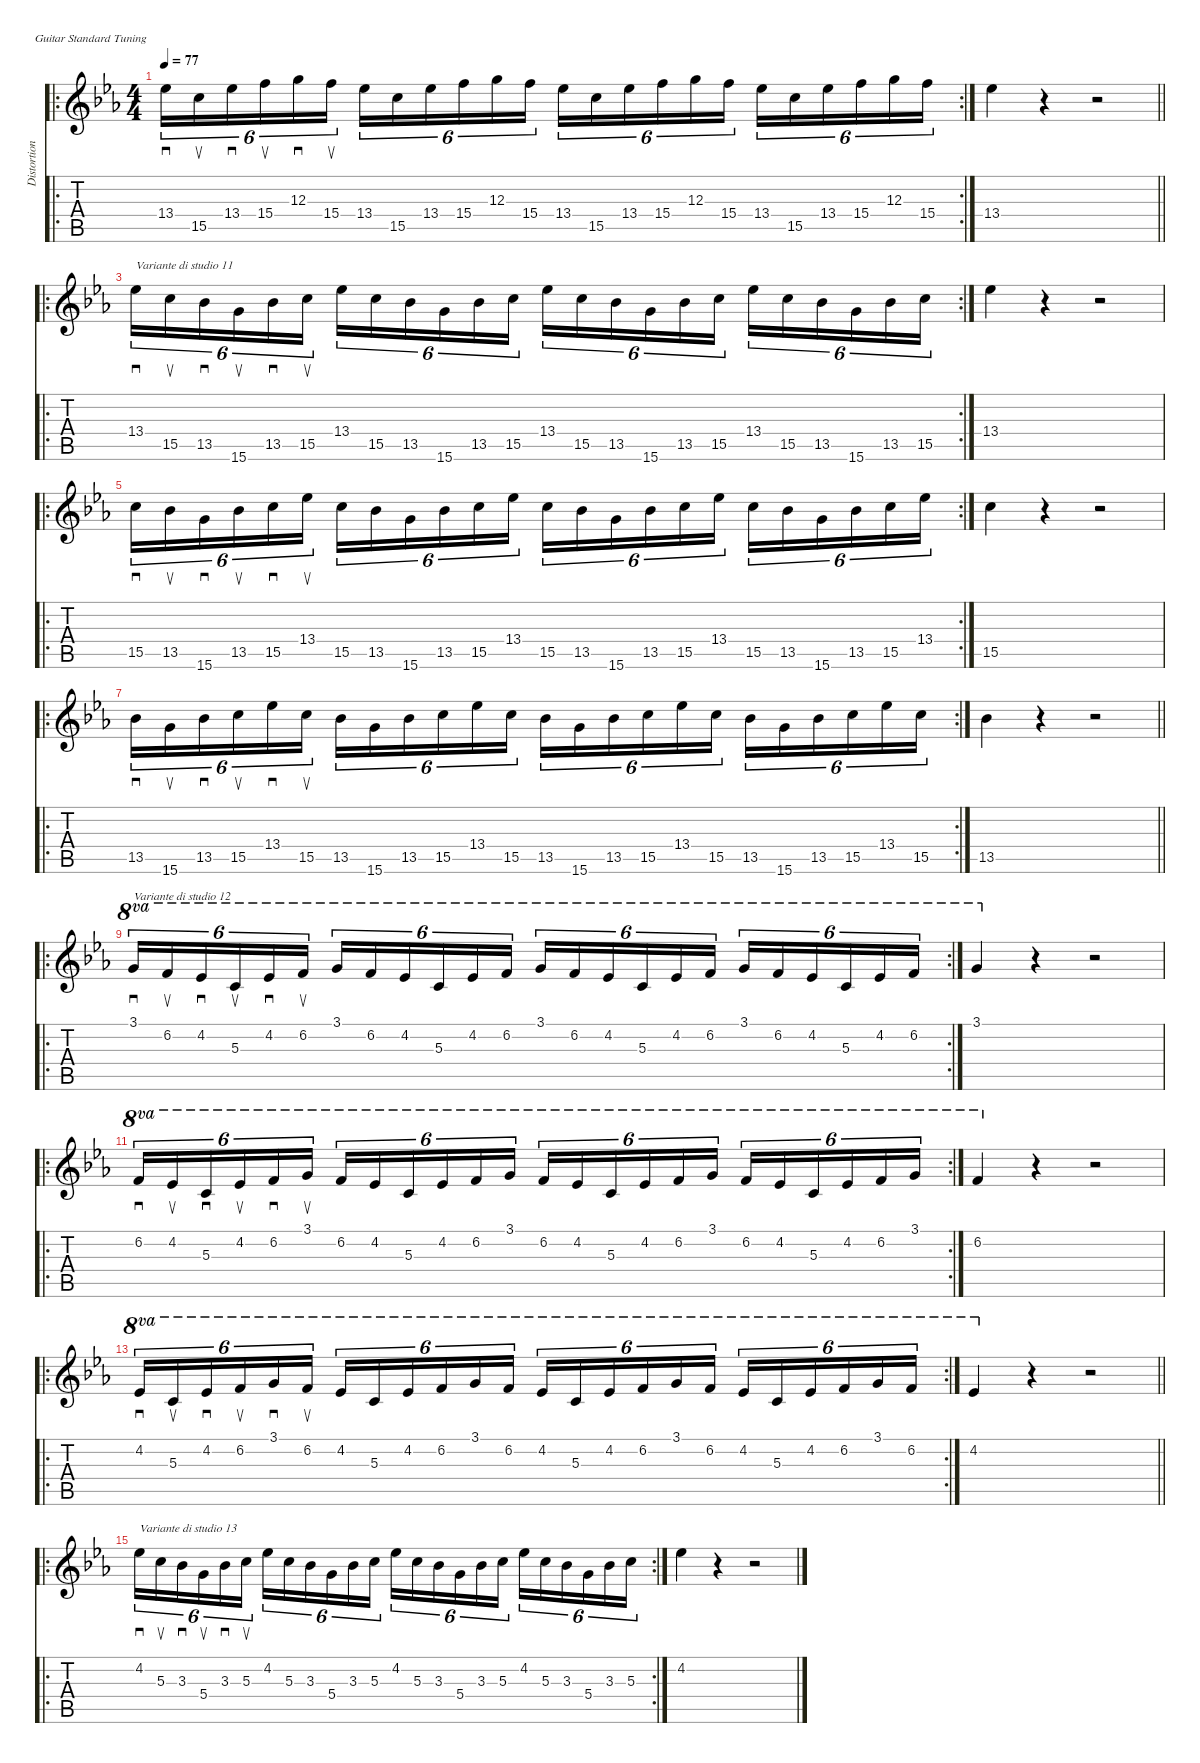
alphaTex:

\defaultSystemsLayout 4
\hideDynamics
\bracketExtendMode nobrackets
\otherSystemsTrackNameOrientation horizontal
\defaultBarNumberDisplay FirstOfSystem
\track ("Distortion Guitar" "Distortion") {instrument distortionguitar}
\staff {score tabs}
\tuning (E4 B3 G3 D3 A2 E2)
\ro
\rc 2
\ts (4 4)
\tempo 77
\clef g2
\ks cminor
13.4{acc b}.16{sd tu (6 4) dy mf beam Down} 15.5{acc forcenatural}.16{su tu (6 4) beam Down} 13.4{acc b}.16{sd tu (6 4) beam Down} 15.4{acc forcenatural}.16{su tu (6 4) beam Down} 12.3{acc forcenatural}.16{sd tu (6 4) beam Down} 15.4{acc forcenatural}.16{su tu (6 4) beam Down} 13.4{acc b}.16{tu (6 4) beam Down} 15.5{acc forcenatural}.16{tu (6 4) beam Down} 13.4{acc b}.16{tu (6 4) beam Down} 15.4{acc forcenatural}.16{tu (6 4) beam Down} 12.3{acc forcenatural}.16{tu (6 4) beam Down} 15.4{acc forcenatural}.16{tu (6 4) beam Down} 13.4{acc b}.16{tu (6 4) beam Down} 15.5{acc forcenatural}.16{tu (6 4) beam Down} 13.4{acc b}.16{tu (6 4) beam Down} 15.4{acc forcenatural}.16{tu (6 4) beam Down} 12.3{acc forcenatural}.16{tu (6 4) beam Down} 15.4{acc forcenatural}.16{tu (6 4) beam Down} 13.4{acc b}.16{tu (6 4) beam Down} 15.5{acc forcenatural}.16{tu (6 4) beam Down} 13.4{acc b}.16{tu (6 4) beam Down} 15.4{acc forcenatural}.16{tu (6 4) beam Down} 12.3{acc forcenatural}.16{tu (6 4) beam Down} 15.4{acc forcenatural}.16{tu (6 4) beam Down} |
\barLineRight lightlight
13.4{acc b}.4{beam Down} r.4{beam Down} r.2{beam Down} |
\ro
\rc 2
13.4{acc b}.16{sd tu (6 4) txt "Variante di studio 11" beam Down} 15.5{acc forcenatural}.16{su tu (6 4) beam Down} 13.5{acc b}.16{sd tu (6 4) beam Down} 15.6{acc forcenatural}.16{su tu (6 4) beam Down} 13.5{acc b}.16{sd tu (6 4) beam Down} 15.5{acc forcenatural}.16{su tu (6 4) beam Down} 13.4{acc b}.16{tu (6 4) beam Down} 15.5{acc forcenatural}.16{tu (6 4) beam Down} 13.5{acc b}.16{tu (6 4) beam Down} 15.6{acc forcenatural}.16{tu (6 4) beam Down} 13.5{acc b}.16{tu (6 4) beam Down} 15.5{acc forcenatural}.16{tu (6 4) beam Down} 13.4{acc b}.16{tu (6 4) beam Down} 15.5{acc forcenatural}.16{tu (6 4) beam Down} 13.5{acc b}.16{tu (6 4) beam Down} 15.6{acc forcenatural}.16{tu (6 4) beam Down} 13.5{acc b}.16{tu (6 4) beam Down} 15.5{acc forcenatural}.16{tu (6 4) beam Down} 13.4{acc b}.16{tu (6 4) beam Down} 15.5{acc forcenatural}.16{tu (6 4) beam Down} 13.5{acc b}.16{tu (6 4) beam Down} 15.6{acc forcenatural}.16{tu (6 4) beam Down} 13.5{acc b}.16{tu (6 4) beam Down} 15.5{acc forcenatural}.16{tu (6 4) beam Down} |
13.4{acc b}.4{beam Down} r.4{beam Down} r.2{beam Down} |
\ro
\rc 2
15.5{acc forcenatural}.16{sd tu (6 4) beam Down} 13.5{acc b}.16{su tu (6 4) beam Down} 15.6{acc forcenatural}.16{sd tu (6 4) beam Down} 13.5{acc b}.16{su tu (6 4) beam Down} 15.5{acc forcenatural}.16{sd tu (6 4) beam Down} 13.4{acc b}.16{su tu (6 4) beam Down} 15.5{acc forcenatural}.16{tu (6 4) beam Down} 13.5{acc b}.16{tu (6 4) beam Down} 15.6{acc forcenatural}.16{tu (6 4) beam Down} 13.5{acc b}.16{tu (6 4) beam Down} 15.5{acc forcenatural}.16{tu (6 4) beam Down} 13.4{acc b}.16{tu (6 4) beam Down} 15.5{acc forcenatural}.16{tu (6 4) beam Down} 13.5{acc b}.16{tu (6 4) beam Down} 15.6{acc forcenatural}.16{tu (6 4) beam Down} 13.5{acc b}.16{tu (6 4) beam Down} 15.5{acc forcenatural}.16{tu (6 4) beam Down} 13.4{acc b}.16{tu (6 4) beam Down} 15.5{acc forcenatural}.16{tu (6 4) beam Down} 13.5{acc b}.16{tu (6 4) beam Down} 15.6{acc forcenatural}.16{tu (6 4) beam Down} 13.5{acc b}.16{tu (6 4) beam Down} 15.5{acc forcenatural}.16{tu (6 4) beam Down} 13.4{acc b}.16{tu (6 4) beam Down} |
15.5{acc forcenatural}.4{beam Down} r.4{beam Down} r.2{beam Down} |
\ro
\rc 2
13.5{acc b}.16{sd tu (6 4) beam Down} 15.6{acc forcenatural}.16{su tu (6 4) beam Down} 13.5{acc b}.16{sd tu (6 4) beam Down} 15.5{acc forcenatural}.16{su tu (6 4) beam Down} 13.4{acc b}.16{sd tu (6 4) beam Down} 15.5{acc forcenatural}.16{su tu (6 4) beam Down} 13.5{acc b}.16{tu (6 4) beam Down} 15.6{acc forcenatural}.16{tu (6 4) beam Down} 13.5{acc b}.16{tu (6 4) beam Down} 15.5{acc forcenatural}.16{tu (6 4) beam Down} 13.4{acc b}.16{tu (6 4) beam Down} 15.5{acc forcenatural}.16{tu (6 4) beam Down} 13.5{acc b}.16{tu (6 4) beam Down} 15.6{acc forcenatural}.16{tu (6 4) beam Down} 13.5{acc b}.16{tu (6 4) beam Down} 15.5{acc forcenatural}.16{tu (6 4) beam Down} 13.4{acc b}.16{tu (6 4) beam Down} 15.5{acc forcenatural}.16{tu (6 4) beam Down} 13.5{acc b}.16{tu (6 4) beam Down} 15.6{acc forcenatural}.16{tu (6 4) beam Down} 13.5{acc b}.16{tu (6 4) beam Down} 15.5{acc forcenatural}.16{tu (6 4) beam Down} 13.4{acc b}.16{tu (6 4) beam Down} 15.5{acc forcenatural}.16{tu (6 4) beam Down} |
\barLineRight lightlight
13.5{acc b}.4{beam Down} r.4{beam Down} r.2{beam Down} |
\ro
\rc 2
3.1{acc forcenatural}.16{sd tu (6 4) ot 8va txt "Variante di studio 12" beam Up} 6.2{acc forcenatural}.16{su tu (6 4) ot 8va beam Up} 4.2{acc b}.16{sd tu (6 4) ot 8va beam Up} 5.3{acc forcenatural}.16{su tu (6 4) ot 8va beam Up} 4.2{acc b}.16{sd tu (6 4) ot 8va beam Up} 6.2{acc forcenatural}.16{su tu (6 4) ot 8va beam Up} 3.1{acc forcenatural}.16{tu (6 4) ot 8va beam Up} 6.2{acc forcenatural}.16{tu (6 4) ot 8va beam Up} 4.2{acc b}.16{tu (6 4) ot 8va beam Up} 5.3{acc forcenatural}.16{tu (6 4) ot 8va beam Up} 4.2{acc b}.16{tu (6 4) ot 8va beam Up} 6.2{acc forcenatural}.16{tu (6 4) ot 8va beam Up} 3.1{acc forcenatural}.16{tu (6 4) ot 8va beam Up} 6.2{acc forcenatural}.16{tu (6 4) ot 8va beam Up} 4.2{acc b}.16{tu (6 4) ot 8va beam Up} 5.3{acc forcenatural}.16{tu (6 4) ot 8va beam Up} 4.2{acc b}.16{tu (6 4) ot 8va beam Up} 6.2{acc forcenatural}.16{tu (6 4) ot 8va beam Up} 3.1{acc forcenatural}.16{tu (6 4) ot 8va beam Up} 6.2{acc forcenatural}.16{tu (6 4) ot 8va beam Up} 4.2{acc b}.16{tu (6 4) ot 8va beam Up} 5.3{acc forcenatural}.16{tu (6 4) ot 8va beam Up} 4.2{acc b}.16{tu (6 4) ot 8va beam Up} 6.2{acc forcenatural}.16{tu (6 4) ot 8va beam Up} |
3.1{acc forcenatural}.4{ot 8va beam Up} r.4{beam Up} r.2{beam Up} |
\ro
\rc 2
6.2{acc forcenatural}.16{sd tu (6 4) ot 8va beam Up} 4.2{acc b}.16{su tu (6 4) ot 8va beam Up} 5.3{acc forcenatural}.16{sd tu (6 4) ot 8va beam Up} 4.2{acc b}.16{su tu (6 4) ot 8va beam Up} 6.2{acc forcenatural}.16{sd tu (6 4) ot 8va beam Up} 3.1{acc forcenatural}.16{su tu (6 4) ot 8va beam Up} 6.2{acc forcenatural}.16{tu (6 4) ot 8va beam Up} 4.2{acc b}.16{tu (6 4) ot 8va beam Up} 5.3{acc forcenatural}.16{tu (6 4) ot 8va beam Up} 4.2{acc b}.16{tu (6 4) ot 8va beam Up} 6.2{acc forcenatural}.16{tu (6 4) ot 8va beam Up} 3.1{acc forcenatural}.16{tu (6 4) ot 8va beam Up} 6.2{acc forcenatural}.16{tu (6 4) ot 8va beam Up} 4.2{acc b}.16{tu (6 4) ot 8va beam Up} 5.3{acc forcenatural}.16{tu (6 4) ot 8va beam Up} 4.2{acc b}.16{tu (6 4) ot 8va beam Up} 6.2{acc forcenatural}.16{tu (6 4) ot 8va beam Up} 3.1{acc forcenatural}.16{tu (6 4) ot 8va beam Up} 6.2{acc forcenatural}.16{tu (6 4) ot 8va beam Up} 4.2{acc b}.16{tu (6 4) ot 8va beam Up} 5.3{acc forcenatural}.16{tu (6 4) ot 8va beam Up} 4.2{acc b}.16{tu (6 4) ot 8va beam Up} 6.2{acc forcenatural}.16{tu (6 4) ot 8va beam Up} 3.1{acc forcenatural}.16{tu (6 4) ot 8va beam Up} |
6.2{acc forcenatural}.4{ot 8va beam Up} r.4{beam Up} r.2{beam Up} |
\ro
\rc 2
4.2{acc b}.16{sd tu (6 4) ot 8va beam Up} 5.3{acc forcenatural}.16{su tu (6 4) ot 8va beam Up} 4.2{acc b}.16{sd tu (6 4) ot 8va beam Up} 6.2{acc forcenatural}.16{su tu (6 4) ot 8va beam Up} 3.1{acc forcenatural}.16{sd tu (6 4) ot 8va beam Up} 6.2{acc forcenatural}.16{su tu (6 4) ot 8va beam Up} 4.2{acc b}.16{tu (6 4) ot 8va beam Up} 5.3{acc forcenatural}.16{tu (6 4) ot 8va beam Up} 4.2{acc b}.16{tu (6 4) ot 8va beam Up} 6.2{acc forcenatural}.16{tu (6 4) ot 8va beam Up} 3.1{acc forcenatural}.16{tu (6 4) ot 8va beam Up} 6.2{acc forcenatural}.16{tu (6 4) ot 8va beam Up} 4.2{acc b}.16{tu (6 4) ot 8va beam Up} 5.3{acc forcenatural}.16{tu (6 4) ot 8va beam Up} 4.2{acc b}.16{tu (6 4) ot 8va beam Up} 6.2{acc forcenatural}.16{tu (6 4) ot 8va beam Up} 3.1{acc forcenatural}.16{tu (6 4) ot 8va beam Up} 6.2{acc forcenatural}.16{tu (6 4) ot 8va beam Up} 4.2{acc b}.16{tu (6 4) ot 8va beam Up} 5.3{acc forcenatural}.16{tu (6 4) ot 8va beam Up} 4.2{acc b}.16{tu (6 4) ot 8va beam Up} 6.2{acc forcenatural}.16{tu (6 4) ot 8va beam Up} 3.1{acc forcenatural}.16{tu (6 4) ot 8va beam Up} 6.2{acc forcenatural}.16{tu (6 4) ot 8va beam Up} |
\barLineRight lightlight
4.2{acc b}.4{ot 8va beam Up} r.4{beam Up} r.2{beam Up} |
\ro
\rc 2
4.2{acc b}.16{sd tu (6 4) txt "Variante di studio 13" beam Down} 5.3{acc forcenatural}.16{su tu (6 4) beam Down} 3.3{acc b}.16{sd tu (6 4) beam Down} 5.4{acc forcenatural}.16{su tu (6 4) beam Down} 3.3{acc b}.16{sd tu (6 4) beam Down} 5.3{acc forcenatural}.16{su tu (6 4) beam Down} 4.2{acc b}.16{tu (6 4) beam Down} 5.3{acc forcenatural}.16{tu (6 4) beam Down} 3.3{acc b}.16{tu (6 4) beam Down} 5.4{acc forcenatural}.16{tu (6 4) beam Down} 3.3{acc b}.16{tu (6 4) beam Down} 5.3{acc forcenatural}.16{tu (6 4) beam Down} 4.2{acc b}.16{tu (6 4) beam Down} 5.3{acc forcenatural}.16{tu (6 4) beam Down} 3.3{acc b}.16{tu (6 4) beam Down} 5.4{acc forcenatural}.16{tu (6 4) beam Down} 3.3{acc b}.16{tu (6 4) beam Down} 5.3{acc forcenatural}.16{tu (6 4) beam Down} 4.2{acc b}.16{tu (6 4) beam Down} 5.3{acc forcenatural}.16{tu (6 4) beam Down} 3.3{acc b}.16{tu (6 4) beam Down} 5.4{acc forcenatural}.16{tu (6 4) beam Down} 3.3{acc b}.16{tu (6 4) beam Down} 5.3{acc forcenatural}.16{tu (6 4) beam Down} |
4.2{acc b}.4{beam Down} r.4{beam Down} r.2{beam Down}
